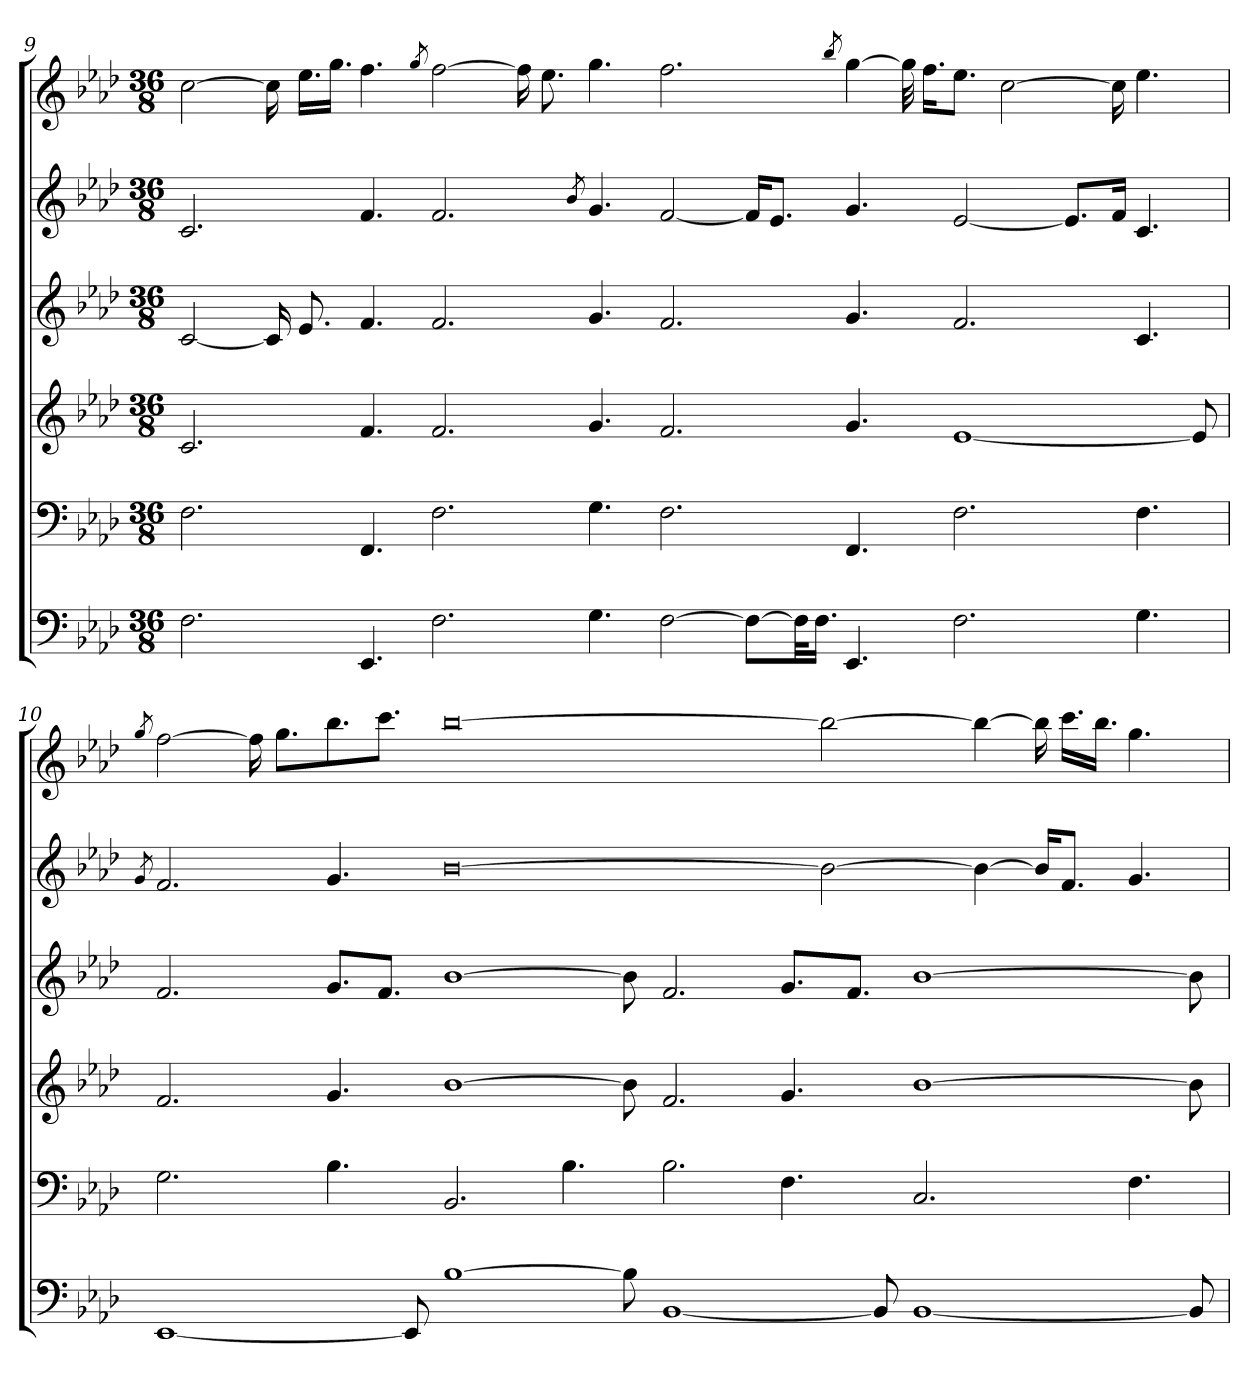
**kern	**kern	**kern	**kern	**kern	**kern
*part6	*part5	*part4	*part3	*part2	*part1
*staff6	*staff5	*staff4	*staff3	*staff2	*staff1
*clefF4	*clefF4	*clefG2	*clefG2	*clefG2	*clefG2
*k[b-e-a-d-]	*k[b-e-a-d-]	*k[b-e-a-d-]	*k[b-e-a-d-]	*k[b-e-a-d-]	*k[b-e-a-d-]
*M36/8	*M36/8	*M36/8	*M36/8	*M36/8	*M36/8
=9	=9	=9	=9	=9	=9
2.F	2.F	2.c	[2c	2.c	[2cc
.	.	.	16c]	.	16cc]
.	.	.	8.e-	.	16.ee-\LL
.	.	.	.	.	16.gg\JJ
4.EE-	4.FF	4.f	4.f	4.f	4.ff
.	.	.	.	.	8qgg
2.F	2.F	2.f	2.f	2.f	[2ff
.	.	.	.	.	16ff]
.	.	.	.	.	8.ee-
.	.	.	.	8qb-	.
4.G	4.G	4.g	4.g	4.g	4.gg
[2F	2.F	2.f	2.f	[2f	2.ff
8F\L_	.	.	.	16f/KL]	.
.	.	.	.	8.e-/J	.
32F\KL]	.	.	.	.	.
16.F\JJ	.	.	.	.	.
.	.	.	.	.	8qbb-
4.EE-	4.FF	4.g	4.g	4.g	[4gg
.	.	.	.	.	32gg]
.	.	.	.	.	16.ff\KL
2.F	2.F	[1e-	2.f	[2e-	8.ee-\J
.	.	.	.	.	[2cc
.	.	.	.	8.e-/L]	.
.	.	.	.	16f/Jk	16cc]
4.G	4.F	.	4.c	4.c	4.ee-
.	.	8e-]	.	.	.
=10	=10	=10	=10	=10	=10
.	.	.	.	8qg	8qgg
[1EE-	2.G	2.f	2.f	2.f	[2ff
.	.	.	.	.	16ff]
.	.	.	.	.	8.gg\L
.	4.B-	4.g	8.g/L	4.g	8.bb-\
.	.	.	8.f/J	.	8.ccc\J
8EE-]	.	.	.	.	.
[1B-	2.BB-	[1b-	[1b-	[0b-	[0bb-
.	4.B-	.	.	.	.
8B-]	.	8b-]	8b-]	.	.
[1BB-	2.B-	2.f	2.f	.	.
.	4.F	4.g	8.g/L	.	.
.	.	.	.	2b-_	2bb-_
.	.	.	8.f/J	.	.
8BB-]	.	.	.	.	.
[1BB-	2.C	[1b-	[1b-	.	.
.	.	.	.	4b-_	4bb-_
.	.	.	.	16b-/KL]	16bb-]
.	.	.	.	8.f/J	16.ccc\LL
.	.	.	.	.	16.bb-\JJ
.	4.F	.	.	4.g	4.gg
8BB-]	.	8b-]	8b-]	.	.
=	=	=	=	=	=
*-	*-	*-	*-	*-	*-
